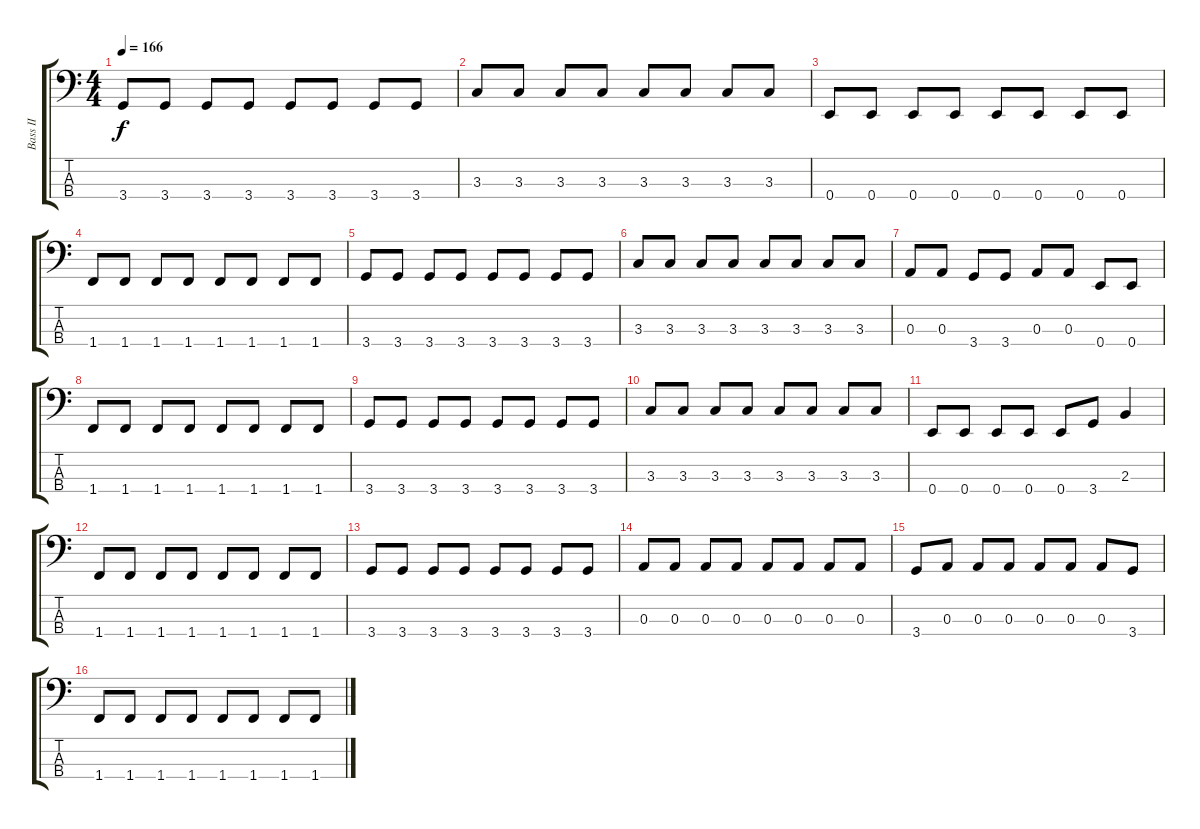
\track ("Bass II" "Bass II") {instrument electricbasspick}
\staff {score tabs}
\tuning (G2 D2 A1 E1) {hide}
\ts (4 4)
\tempo 166
\clef f4
\ks c
3.4.8{dy f} 3.4.8 3.4.8 3.4.8 3.4.8 3.4.8 3.4.8 3.4.8 |
3.3.8 3.3.8 3.3.8 3.3.8 3.3.8 3.3.8 3.3.8 3.3.8 |
0.4.8 0.4.8 0.4.8 0.4.8 0.4.8 0.4.8 0.4.8 0.4.8 |
1.4.8 1.4.8 1.4.8 1.4.8 1.4.8 1.4.8 1.4.8 1.4.8 |
3.4.8 3.4.8 3.4.8 3.4.8 3.4.8 3.4.8 3.4.8 3.4.8 |
3.3.8 3.3.8 3.3.8 3.3.8 3.3.8 3.3.8 3.3.8 3.3.8 |
0.3.8 0.3.8 3.4.8 3.4.8 0.3.8 0.3.8 0.4.8 0.4.8 |
1.4.8 1.4.8 1.4.8 1.4.8 1.4.8 1.4.8 1.4.8 1.4.8 |
3.4.8 3.4.8 3.4.8 3.4.8 3.4.8 3.4.8 3.4.8 3.4.8 |
3.3.8 3.3.8 3.3.8 3.3.8 3.3.8 3.3.8 3.3.8 3.3.8 |
0.4.8 0.4.8 0.4.8 0.4.8 0.4.8 3.4.8 2.3.4 |
1.4.8 1.4.8 1.4.8 1.4.8 1.4.8 1.4.8 1.4.8 1.4.8 |
3.4.8 3.4.8 3.4.8 3.4.8 3.4.8 3.4.8 3.4.8 3.4.8 |
0.3.8 0.3.8 0.3.8 0.3.8 0.3.8 0.3.8 0.3.8 0.3.8 |
3.4.8 0.3.8 0.3.8 0.3.8 0.3.8 0.3.8 0.3.8 3.4.8 |
1.4.8 1.4.8 1.4.8 1.4.8 1.4.8 1.4.8 1.4.8 1.4.8
